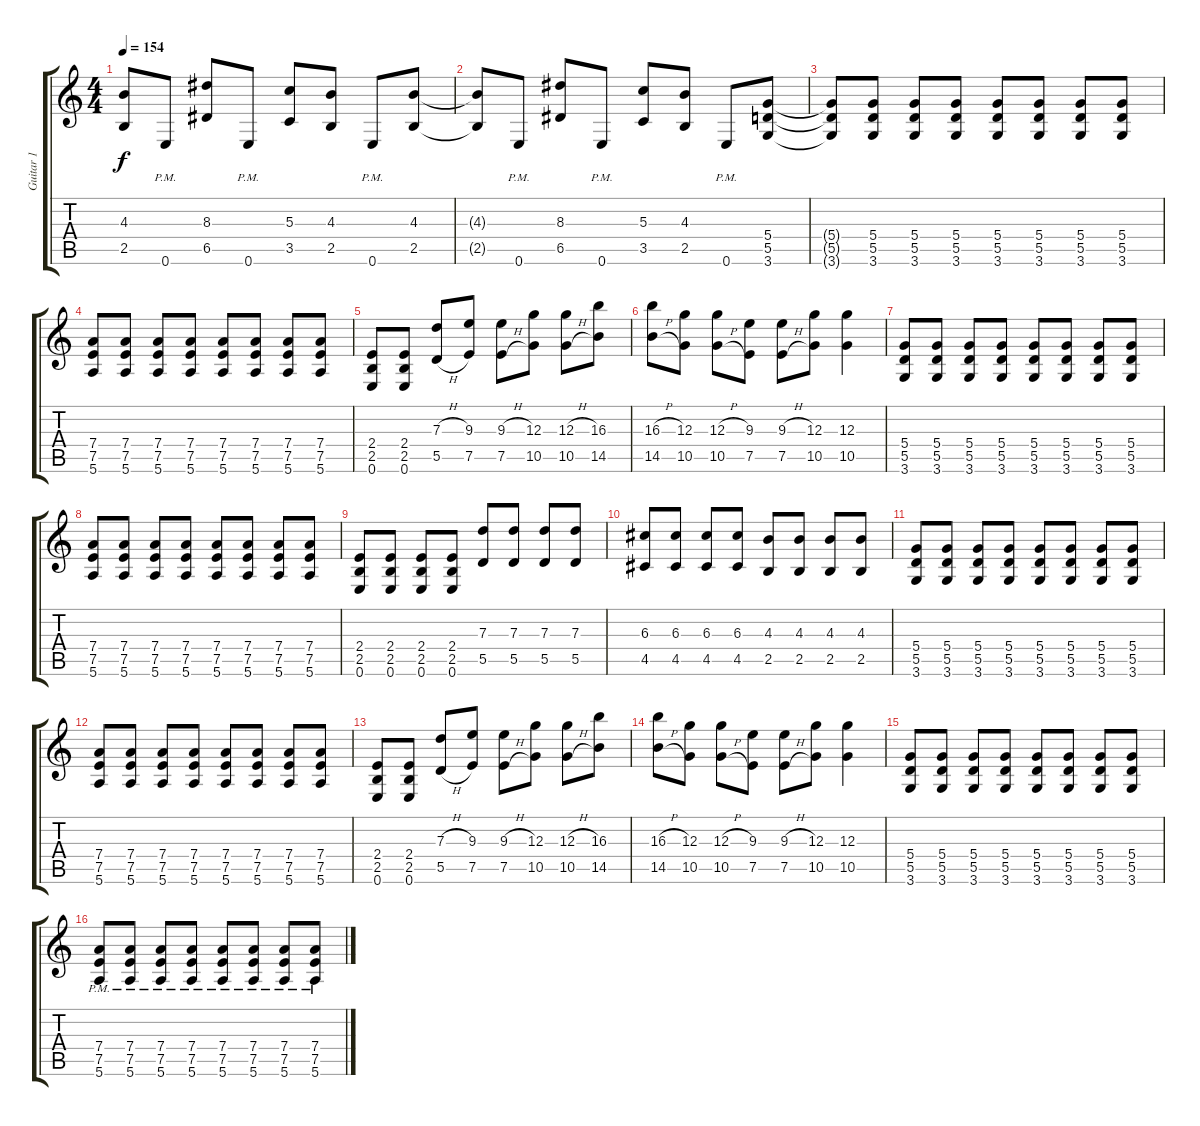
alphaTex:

\track ("Guitar 1" "Guitar 1") {instrument distortionguitar}
\staff {score tabs}
\tuning (E4 B3 G3 D3 A2 E2) {hide}
\ts (4 4)
\tempo 154
\clef g2
\ks c
(4.3{t} 2.5{t}).8{dy f} 0.6{pm}.8 (8.3 6.5).8 0.6{pm}.8 (5.3 3.5).8 (4.3 2.5).8 0.6{pm}.8 (4.3 2.5).8 |
(4.3{t} 2.5{t}).8 0.6{pm}.8 (8.3 6.5).8 0.6{pm}.8 (5.3 3.5).8 (4.3 2.5).8 0.6{pm}.8 (5.4 5.5 3.6).8 |
(5.4{t} 5.5{t} 3.6{t}).8 (5.4 5.5 3.6).8 (5.4 5.5 3.6).8 (5.4 5.5 3.6).8 (5.4 5.5 3.6).8 (5.4 5.5 3.6).8 (5.4 5.5 3.6).8 (5.4 5.5 3.6).8 |
(7.4 7.5 5.6).8 (7.4 7.5 5.6).8 (7.4 7.5 5.6).8 (7.4 7.5 5.6).8 (7.4 7.5 5.6).8 (7.4 7.5 5.6).8 (7.4 7.5 5.6).8 (7.4 7.5 5.6).8 |
(2.4 2.5 0.6).8 (2.4 2.5 0.6).8 (7.3{h} 5.5{h}).8 (9.3 7.5).8 (9.3{h} 7.5{h}).8 (12.3 10.5).8 (12.3{h} 10.5{h}).8 (16.3 14.5).8 |
(16.3{h} 14.5{h}).8 (12.3 10.5).8 (12.3{h} 10.5{h}).8 (9.3 7.5).8 (9.3{h} 7.5{h}).8 (12.3 10.5).8 (12.3 10.5).4 |
(5.4 5.5 3.6).8 (5.4 5.5 3.6).8 (5.4 5.5 3.6).8 (5.4 5.5 3.6).8 (5.4 5.5 3.6).8 (5.4 5.5 3.6).8 (5.4 5.5 3.6).8 (5.4 5.5 3.6).8 |
(7.4 7.5 5.6).8 (7.4 7.5 5.6).8 (7.4 7.5 5.6).8 (7.4 7.5 5.6).8 (7.4 7.5 5.6).8 (7.4 7.5 5.6).8 (7.4 7.5 5.6).8 (7.4 7.5 5.6).8 |
(2.4 2.5 0.6).8 (2.4 2.5 0.6).8 (2.4 2.5 0.6).8 (2.4 2.5 0.6).8 (7.3 5.5).8 (7.3 5.5).8 (7.3 5.5).8 (7.3 5.5).8 |
(6.3 4.5).8 (6.3 4.5).8 (6.3 4.5).8 (6.3 4.5).8 (4.3 2.5).8 (4.3 2.5).8 (4.3 2.5).8 (4.3 2.5).8 |
(5.4 5.5 3.6).8 (5.4 5.5 3.6).8 (5.4 5.5 3.6).8 (5.4 5.5 3.6).8 (5.4 5.5 3.6).8 (5.4 5.5 3.6).8 (5.4 5.5 3.6).8 (5.4 5.5 3.6).8 |
(7.4 7.5 5.6).8 (7.4 7.5 5.6).8 (7.4 7.5 5.6).8 (7.4 7.5 5.6).8 (7.4 7.5 5.6).8 (7.4 7.5 5.6).8 (7.4 7.5 5.6).8 (7.4 7.5 5.6).8 |
(2.4 2.5 0.6).8 (2.4 2.5 0.6).8 (7.3{h} 5.5{h}).8 (9.3 7.5).8 (9.3{h} 7.5{h}).8 (12.3 10.5).8 (12.3{h} 10.5{h}).8 (16.3 14.5).8 |
(16.3{h} 14.5{h}).8 (12.3 10.5).8 (12.3{h} 10.5{h}).8 (9.3 7.5).8 (9.3{h} 7.5{h}).8 (12.3 10.5).8 (12.3 10.5).4 |
(5.4 5.5 3.6).8 (5.4 5.5 3.6).8 (5.4 5.5 3.6).8 (5.4 5.5 3.6).8 (5.4 5.5 3.6).8 (5.4 5.5 3.6).8 (5.4 5.5 3.6).8 (5.4 5.5 3.6).8 |
(7.4{pm} 7.5{pm} 5.6{pm}).8 (7.4{pm} 7.5{pm} 5.6{pm}).8 (7.4{pm} 7.5{pm} 5.6{pm}).8 (7.4{pm} 7.5{pm} 5.6{pm}).8 (7.4{pm} 7.5{pm} 5.6{pm}).8 (7.4{pm} 7.5{pm} 5.6{pm}).8 (7.4{pm} 7.5{pm} 5.6{pm}).8 (7.4{pm} 7.5{pm} 5.6{pm}).8
